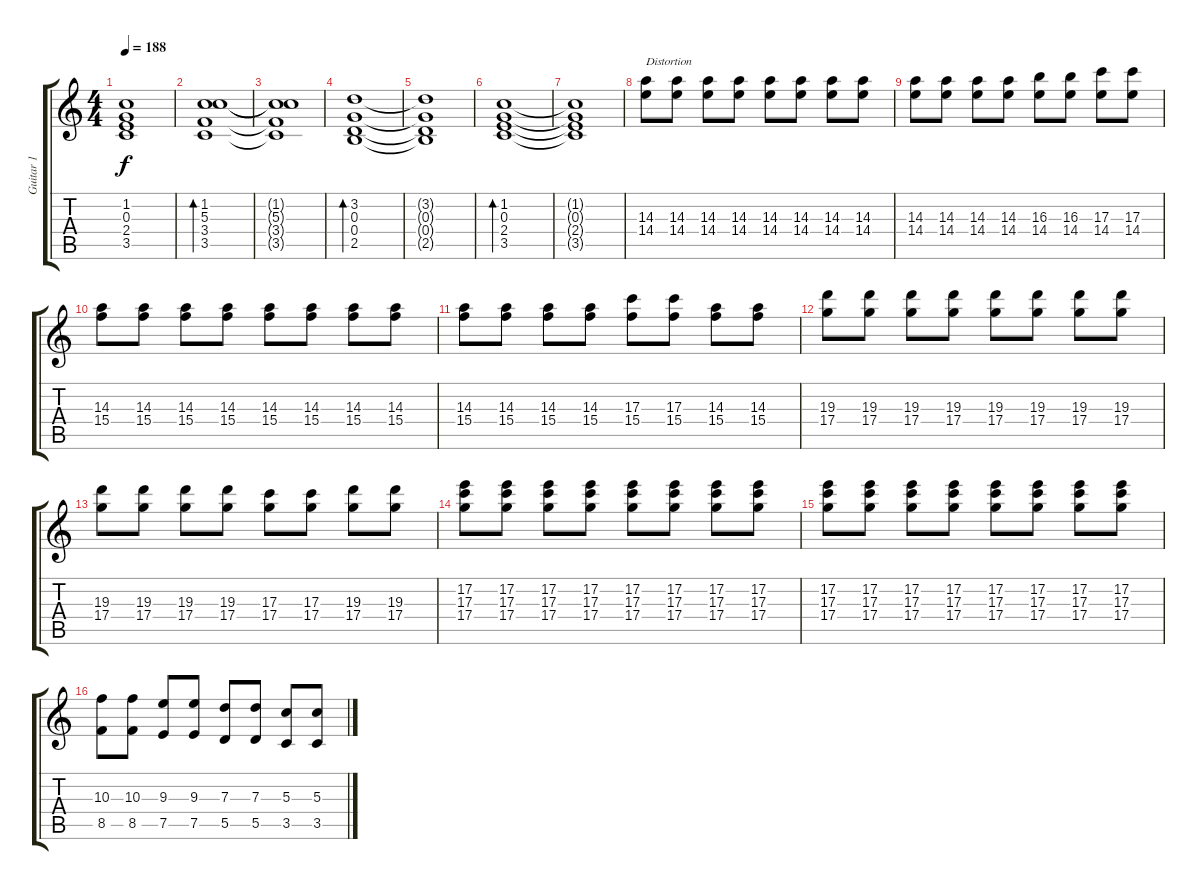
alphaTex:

\track ("Guitar 1" "Guitar 1") {instrument electricguitarclean}
\staff {score tabs}
\tuning (E4 B3 G3 D3 A2 E2) {hide}
\ts (4 4)
\tempo 188
\clef g2
\ks c
(1.2{t} 0.3{t} 2.4{t} 3.5{t}).1{dy f} |
(1.2 5.3 3.4 3.5).1{bd 60} |
(1.2{t} 5.3{t} 3.4{t} 3.5{t}).1 |
(3.2 0.3 0.4 2.5).1{bd 60} |
(3.2{t} 0.3{t} 0.4{t} 2.5{t}).1 |
(1.2 0.3 2.4 3.5).1{bd 60} |
(1.2{t} 0.3{t} 2.4{t} 3.5{t}).1 |
(14.3 14.4).8{txt "Distortion" balance 0 instrument overdrivenguitar} (14.3 14.4).8 (14.3 14.4).8 (14.3 14.4).8 (14.3 14.4).8 (14.3 14.4).8 (14.3 14.4).8 (14.3 14.4).8 |
(14.3 14.4).8 (14.3 14.4).8 (14.3 14.4).8 (14.3 14.4).8 (16.3 14.4).8 (16.3 14.4).8 (17.3 14.4).8 (17.3 14.4).8 |
(14.3 15.4).8 (14.3 15.4).8 (14.3 15.4).8 (14.3 15.4).8 (14.3 15.4).8 (14.3 15.4).8 (14.3 15.4).8 (14.3 15.4).8 |
(14.3 15.4).8 (14.3 15.4).8 (14.3 15.4).8 (14.3 15.4).8 (17.3 15.4).8 (17.3 15.4).8 (14.3 15.4).8 (14.3 15.4).8 |
(19.3 17.4).8 (19.3 17.4).8 (19.3 17.4).8 (19.3 17.4).8 (19.3 17.4).8 (19.3 17.4).8 (19.3 17.4).8 (19.3 17.4).8 |
(19.3 17.4).8 (19.3 17.4).8 (19.3 17.4).8 (19.3 17.4).8 (17.3 17.4).8 (17.3 17.4).8 (19.3 17.4).8 (19.3 17.4).8 |
(17.2 17.3 17.4).8 (17.2 17.3 17.4).8 (17.2 17.3 17.4).8 (17.2 17.3 17.4).8 (17.2 17.3 17.4).8 (17.2 17.3 17.4).8 (17.2 17.3 17.4).8 (17.2 17.3 17.4).8 |
(17.2 17.3 17.4).8 (17.2 17.3 17.4).8 (17.2 17.3 17.4).8 (17.2 17.3 17.4).8 (17.2 17.3 17.4).8 (17.2 17.3 17.4).8 (17.2 17.3 17.4).8 (17.2 17.3 17.4).8 |
(10.3 8.5).8{balance 8} (10.3 8.5).8 (9.3 7.5).8 (9.3 7.5).8 (7.3 5.5).8 (7.3 5.5).8 (5.3 3.5).8 (5.3 3.5).8
